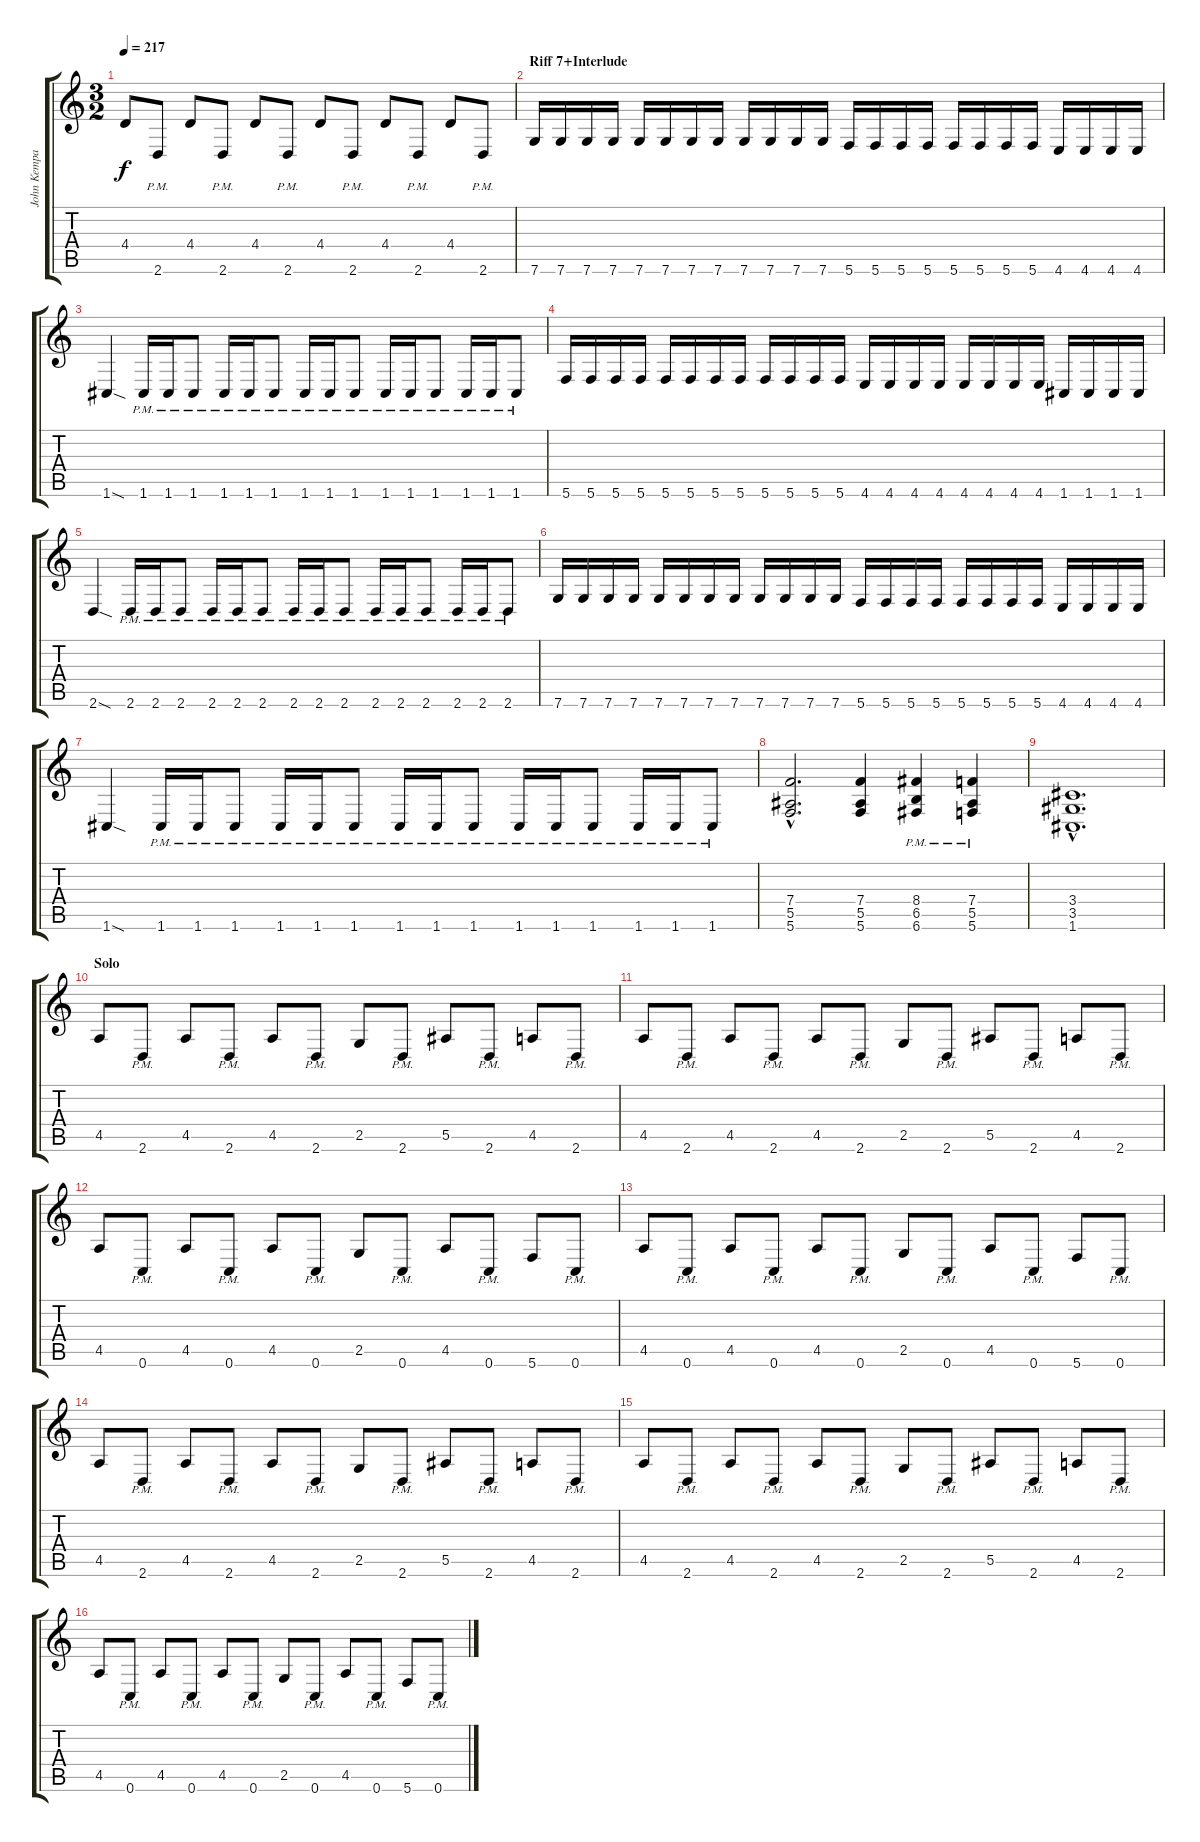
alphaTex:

\track ("John Kempainen (Rhythm Guitar)" "John Kempa") {instrument distortionguitar}
\staff {score tabs}
\tuning (C4 G3 Eb3 Bb2 F2 C2) {hide}
\ts (3 2)
\tempo 217
\clef g2
\ks c
4.4.8{dy f} 2.6{pm}.8 4.4.8 2.6{pm}.8 4.4.8 2.6{pm}.8 4.4.8 2.6{pm}.8 4.4.8 2.6{pm}.8 4.4.8 2.6{pm}.8 |
\section ("" "Riff 7+Interlude")
7.6.16 7.6.16 7.6.16 7.6.16 7.6.16 7.6.16 7.6.16 7.6.16 7.6.16 7.6.16 7.6.16 7.6.16 5.6.16 5.6.16 5.6.16 5.6.16 5.6.16 5.6.16 5.6.16 5.6.16 4.6.16 4.6.16 4.6.16 4.6.16 |
1.6{sod}.4 1.6{pm}.16 1.6{pm}.16 1.6{pm}.8 1.6{pm}.16 1.6{pm}.16 1.6{pm}.8 1.6{pm}.16 1.6{pm}.16 1.6{pm}.8 1.6{pm}.16 1.6{pm}.16 1.6{pm}.8 1.6{pm}.16 1.6{pm}.16 1.6{pm}.8 |
5.6.16 5.6.16 5.6.16 5.6.16 5.6.16 5.6.16 5.6.16 5.6.16 5.6.16 5.6.16 5.6.16 5.6.16 4.6.16 4.6.16 4.6.16 4.6.16 4.6.16 4.6.16 4.6.16 4.6.16 1.6.16 1.6.16 1.6.16 1.6.16 |
2.6{sod}.4 2.6{pm}.16 2.6{pm}.16 2.6{pm}.8 2.6{pm}.16 2.6{pm}.16 2.6{pm}.8 2.6{pm}.16 2.6{pm}.16 2.6{pm}.8 2.6{pm}.16 2.6{pm}.16 2.6{pm}.8 2.6{pm}.16 2.6{pm}.16 2.6{pm}.8 |
7.6.16 7.6.16 7.6.16 7.6.16 7.6.16 7.6.16 7.6.16 7.6.16 7.6.16 7.6.16 7.6.16 7.6.16 5.6.16 5.6.16 5.6.16 5.6.16 5.6.16 5.6.16 5.6.16 5.6.16 4.6.16 4.6.16 4.6.16 4.6.16 |
1.6{sod}.4 1.6{pm}.16 1.6{pm}.16 1.6{pm}.8 1.6{pm}.16 1.6{pm}.16 1.6{pm}.8 1.6{pm}.16 1.6{pm}.16 1.6{pm}.8 1.6{pm}.16 1.6{pm}.16 1.6{pm}.8 1.6{pm}.16 1.6{pm}.16 1.6{pm}.8 |
(7.4{hac} 5.5{hac} 5.6{hac}).2{d} (7.4 5.5 5.6).4 (8.4{pm} 6.5{pm} 6.6{pm}).4 (7.4{pm} 5.5{pm} 5.6{pm}).4 |
(3.4{hac} 3.5{hac} 1.6{hac}).1{d} |
\section ("" "Solo")
4.5.8{balance 8} 2.6{pm}.8 4.5.8 2.6{pm}.8 4.5.8 2.6{pm}.8 2.5.8 2.6{pm}.8 5.5.8 2.6{pm}.8 4.5.8 2.6{pm}.8 |
4.5.8 2.6{pm}.8 4.5.8 2.6{pm}.8 4.5.8 2.6{pm}.8 2.5.8 2.6{pm}.8 5.5.8 2.6{pm}.8 4.5.8 2.6{pm}.8 |
4.5.8 0.6{pm}.8 4.5.8 0.6{pm}.8 4.5.8 0.6{pm}.8 2.5.8 0.6{pm}.8 4.5.8 0.6{pm}.8 5.6.8 0.6{pm}.8 |
4.5.8 0.6{pm}.8 4.5.8 0.6{pm}.8 4.5.8 0.6{pm}.8 2.5.8 0.6{pm}.8 4.5.8 0.6{pm}.8 5.6.8 0.6{pm}.8 |
4.5.8{balance 8} 2.6{pm}.8 4.5.8 2.6{pm}.8 4.5.8 2.6{pm}.8 2.5.8 2.6{pm}.8 5.5.8 2.6{pm}.8 4.5.8 2.6{pm}.8 |
4.5.8 2.6{pm}.8 4.5.8 2.6{pm}.8 4.5.8 2.6{pm}.8 2.5.8 2.6{pm}.8 5.5.8 2.6{pm}.8 4.5.8 2.6{pm}.8 |
4.5.8 0.6{pm}.8 4.5.8 0.6{pm}.8 4.5.8 0.6{pm}.8 2.5.8 0.6{pm}.8 4.5.8 0.6{pm}.8 5.6.8 0.6{pm}.8
